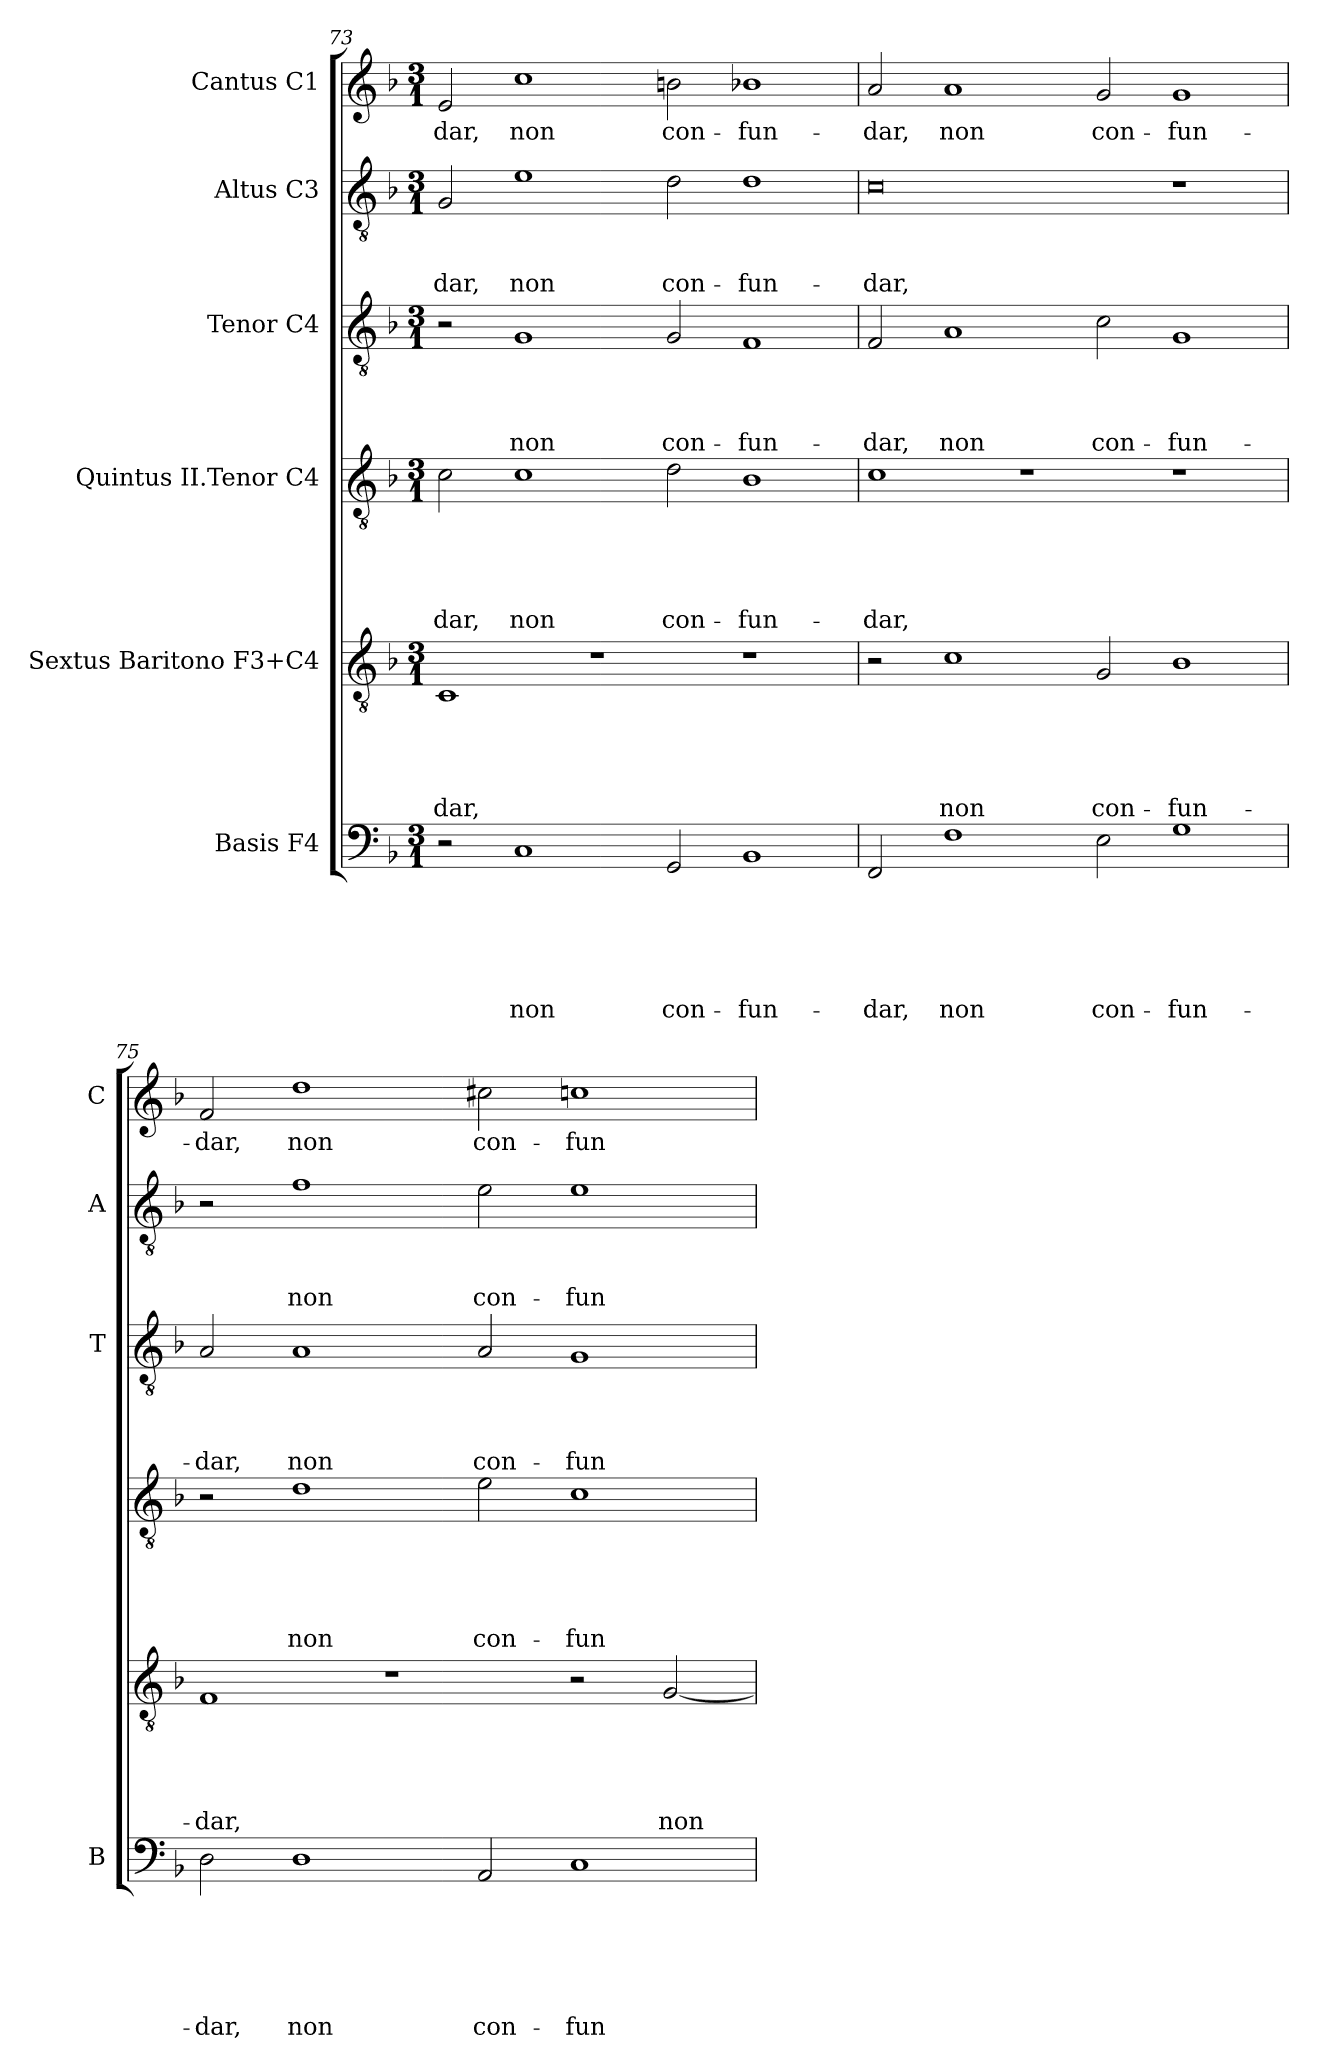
**kern	**text	**text	**text	**text	**text	**text	**kern	**text	**text	**text	**text	**text	**kern	**text	**text	**text	**text	**text	**kern	**text	**text	**text	**text	**kern	**text	**text	**text	**kern	**text
*part6	*part6	*part6	*part6	*part6	*part6	*part6	*part5	*part5	*part5	*part5	*part5	*part5	*part4	*part4	*part4	*part4	*part4	*part4	*part3	*part3	*part3	*part3	*part3	*part2	*part2	*part2	*part2	*part1	*part1
*staff6	*staff6	*staff6	*staff6	*staff6	*staff6	*staff6	*staff5	*staff5	*staff5	*staff5	*staff5	*staff5	*staff4	*staff4	*staff4	*staff4	*staff4	*staff4	*staff3	*staff3	*staff3	*staff3	*staff3	*staff2	*staff2	*staff2	*staff2	*staff1	*staff1
*I"Basis F4	*	*	*	*	*	*	*I"Sextus Baritono F3+C4	*	*	*	*	*	*I"Quintus II.Tenor C4	*	*	*	*	*	*I"Tenor C4	*	*	*	*	*I"Altus C3	*	*	*	*I"Cantus C1	*
*I'B	*	*	*	*	*	*	*	*	*	*	*	*	*	*	*	*	*	*	*I'T	*	*	*	*	*I'A	*	*	*	*I'C	*
!!LO:PB:g=z
*clefF4	*	*	*	*	*	*	*clefGv2	*	*	*	*	*	*clefGv2	*	*	*	*	*	*clefGv2	*	*	*	*	*clefGv2	*	*	*	*clefG2	*
*k[b-]	*	*	*	*	*	*	*k[b-]	*	*	*	*	*	*k[b-]	*	*	*	*	*	*k[b-]	*	*	*	*	*k[b-]	*	*	*	*k[b-]	*
*F:	*	*	*	*	*	*	*F:	*	*	*	*	*	*F:	*	*	*	*	*	*F:	*	*	*	*	*F:	*	*	*	*F:	*
*M3/1	*	*	*	*	*	*	*M3/1	*	*	*	*	*	*M3/1	*	*	*	*	*	*M3/1	*	*	*	*	*M3/1	*	*	*	*M3/1	*
=73	=73	=73	=73	=73	=73	=73	=73	=73	=73	=73	=73	=73	=73	=73	=73	=73	=73	=73	=73	=73	=73	=73	=73	=73	=73	=73	=73	=73	=73
!	!	!	!	!	!	!	!	!	!	!	!	!LO:LY:b	!	!	!	!	!	!LO:LY:b	!	!	!	!	!	!	!	!	!LO:LY:b	!	!LO:LY:b
2r	.	.	.	.	.	.	1C	.	.	.	.	-dar,	2c\	.	.	.	.	-dar,	2r	.	.	.	.	2G/	.	.	-dar,	2e/	-dar,
!	!	!	!	!	!	!LO:LY:b	!	!	!	!	!	!	!	!	!	!	!	!LO:LY:b	!	!	!	!	!LO:LY:b	!	!	!	!LO:LY:b	!	!LO:LY:b
1C	.	.	.	.	.	non	.	.	.	.	.	.	1c	.	.	.	.	non	1G	.	.	.	non	1e	.	.	non	1cc	non
.	.	.	.	.	.	.	1r	.	.	.	.	.	.	.	.	.	.	.	.	.	.	.	.	.	.	.	.	.	.
!	!	!	!	!	!	!LO:LY:b	!	!	!	!	!	!	!	!	!	!	!	!LO:LY:b	!	!	!	!	!LO:LY:b	!	!	!	!LO:LY:b	!	!LO:LY:b
2GG/	.	.	.	.	.	con-	.	.	.	.	.	.	2d\	.	.	.	.	con-	2G/	.	.	.	con-	2d\	.	.	con-	2bn\	con-
!	!	!	!	!	!	!LO:LY:b	!	!	!	!	!	!	!	!	!	!	!	!LO:LY:b	!	!	!	!	!LO:LY:b	!	!	!	!LO:LY:b	!	!LO:LY:b
1BB-	.	.	.	.	.	-fun-	1r	.	.	.	.	.	1B-	.	.	.	.	-fun-	1F	.	.	.	-fun-	1d	.	.	-fun-	1b-X	-fun-
=74	=74	=74	=74	=74	=74	=74	=74	=74	=74	=74	=74	=74	=74	=74	=74	=74	=74	=74	=74	=74	=74	=74	=74	=74	=74	=74	=74	=74	=74
!	!	!	!	!	!	!LO:LY:b	!	!	!	!	!	!	!	!	!	!	!	!LO:LY:b	!	!	!	!	!LO:LY:b	!	!	!	!LO:LY:b	!	!LO:LY:b
2FF/	.	.	.	.	.	-dar,	2r	.	.	.	.	.	1c	.	.	.	.	-dar,	2F/	.	.	.	-dar,	0c	.	.	-dar,	2a/	-dar,
!	!	!	!	!	!	!LO:LY:b	!	!	!	!	!	!LO:LY:b	!	!	!	!	!	!	!	!	!	!	!LO:LY:b	!	!	!	!	!	!LO:LY:b
1F	.	.	.	.	.	non	1c	.	.	.	.	non	.	.	.	.	.	.	1A	.	.	.	non	.	.	.	.	1a	non
.	.	.	.	.	.	.	.	.	.	.	.	.	1r	.	.	.	.	.	.	.	.	.	.	.	.	.	.	.	.
!	!	!	!	!	!	!LO:LY:b	!	!	!	!	!	!LO:LY:b	!	!	!	!	!	!	!	!	!	!	!LO:LY:b	!	!	!	!	!	!LO:LY:b
2E\	.	.	.	.	.	con-	2G/	.	.	.	.	con-	.	.	.	.	.	.	2c\	.	.	.	con-	.	.	.	.	2g/	con-
!	!	!	!	!	!	!LO:LY:b	!	!	!	!	!	!LO:LY:b	!	!	!	!	!	!	!	!	!	!	!LO:LY:b	!	!	!	!	!	!LO:LY:b
1G	.	.	.	.	.	-fun-	1B-	.	.	.	.	-fun-	1r	.	.	.	.	.	1G	.	.	.	-fun-	1r	.	.	.	1g	-fun-
=75	=75	=75	=75	=75	=75	=75	=75	=75	=75	=75	=75	=75	=75	=75	=75	=75	=75	=75	=75	=75	=75	=75	=75	=75	=75	=75	=75	=75	=75
!	!	!	!	!	!	!LO:LY:b	!	!	!	!	!	!LO:LY:b	!	!	!	!	!	!	!	!	!	!	!LO:LY:b	!	!	!	!	!	!LO:LY:b
2D\	.	.	.	.	.	-dar,	1F	.	.	.	.	-dar,	2r	.	.	.	.	.	2A/	.	.	.	-dar,	2r	.	.	.	2f/	-dar,
!	!	!	!	!	!	!LO:LY:b	!	!	!	!	!	!	!	!	!	!	!	!LO:LY:b	!	!	!	!	!LO:LY:b	!	!	!	!LO:LY:b	!	!LO:LY:b
1D	.	.	.	.	.	non	.	.	.	.	.	.	1d	.	.	.	.	non	1A	.	.	.	non	1f	.	.	non	1dd	non
.	.	.	.	.	.	.	1r	.	.	.	.	.	.	.	.	.	.	.	.	.	.	.	.	.	.	.	.	.	.
!	!	!	!	!	!	!LO:LY:b	!	!	!	!	!	!	!	!	!	!	!	!LO:LY:b	!	!	!	!	!LO:LY:b	!	!	!	!LO:LY:b	!	!LO:LY:b
2AA/	.	.	.	.	.	con-	.	.	.	.	.	.	2e\	.	.	.	.	con-	2A/	.	.	.	con-	2e\	.	.	con-	2cc#X\	con-
!	!	!	!	!	!	!LO:LY:b	!	!	!	!	!	!	!	!	!	!	!	!LO:LY:b	!	!	!	!	!LO:LY:b	!	!	!	!LO:LY:b	!	!LO:LY:b
1C	.	.	.	.	.	-fun-	2r	.	.	.	.	.	1c	.	.	.	.	-fun-	1G	.	.	.	-fun-	1e	.	.	-fun-	1ccn	-fun-
!	!	!	!	!	!	!	!	!	!	!	!	!LO:LY:b	!	!	!	!	!	!	!	!	!	!	!	!	!	!	!	!	!
.	.	.	.	.	.	.	[2G/	.	.	.	.	non	.	.	.	.	.	.	.	.	.	.	.	.	.	.	.	.	.
=	=	=	=	=	=	=	=	=	=	=	=	=	=	=	=	=	=	=	=	=	=	=	=	=	=	=	=	=	=
*-	*-	*-	*-	*-	*-	*-	*-	*-	*-	*-	*-	*-	*-	*-	*-	*-	*-	*-	*-	*-	*-	*-	*-	*-	*-	*-	*-	*-	*-
